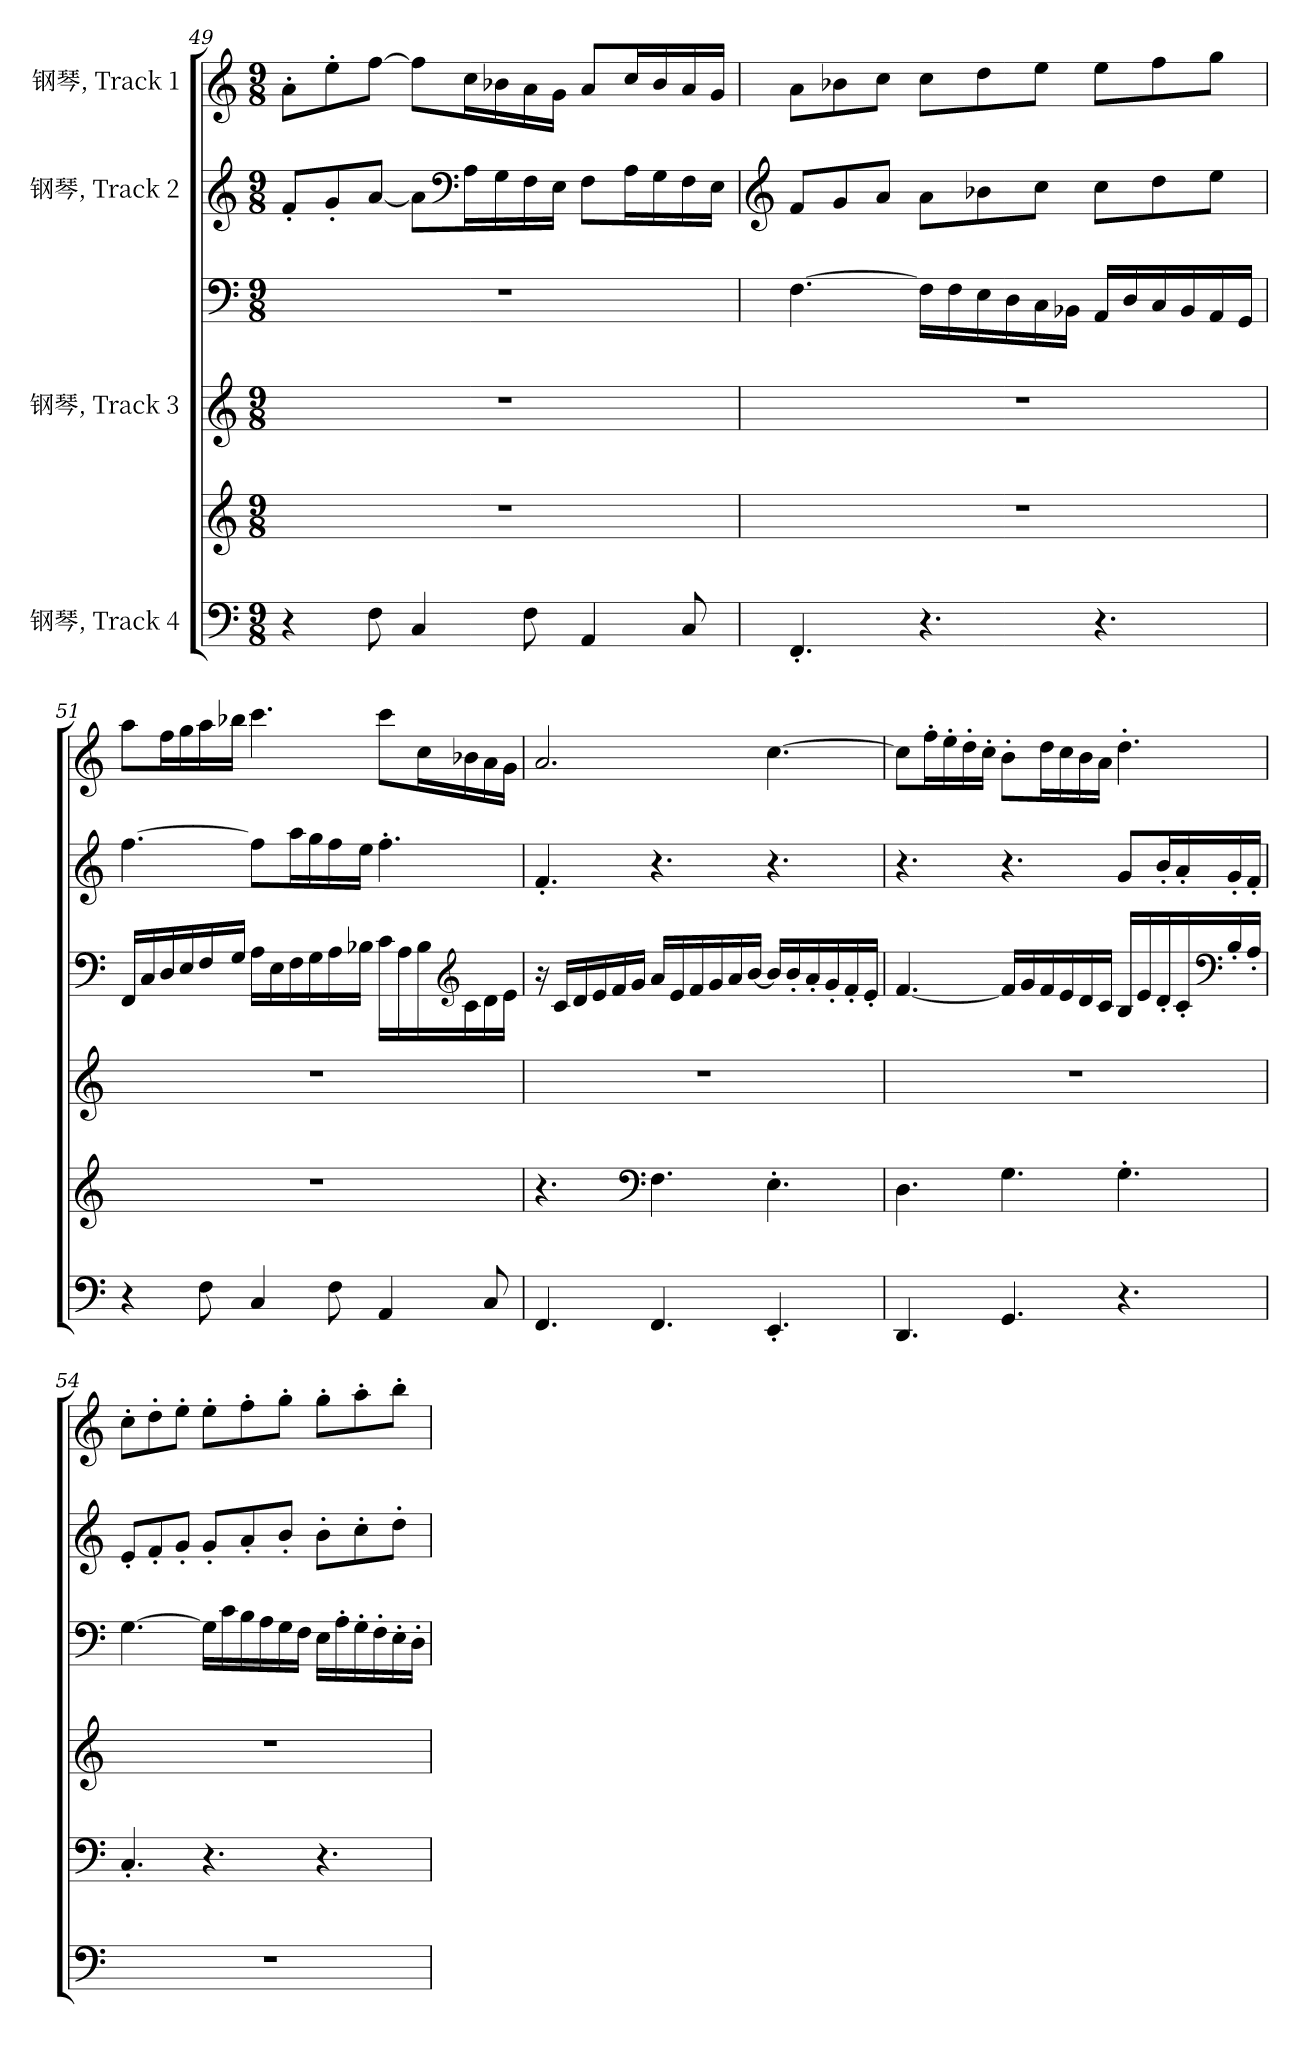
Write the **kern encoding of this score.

**kern	**kern	**kern	**kern	**kern	**kern
*part4	*part4	*part3	*part3	*part2	*part1
*staff6	*staff5	*staff4	*staff3	*staff2	*staff1
*I"钢琴, Track 4	*	*I"钢琴, Track 3	*	*I"钢琴, Track 2	*I"钢琴, Track 1
*clefF4	*clefG2	*clefG2	*clefF4	*clefG2	*clefG2
*k[]	*k[]	*k[]	*k[]	*k[]	*k[]
*M9/8	*M9/8	*M9/8	*M9/8	*M9/8	*M9/8
=49	=49	=49	=49	=49	=49
4r	8%9r	8%9r	8%9r	8f'/L	8a'\L
.	.	.	.	8g'/	8ee'\
8F\	.	.	.	[8a/J	[8ff\J
4C/	.	.	.	8a\L]	8ff\L]
*	*	*	*	*clefF4	*
.	.	.	.	16A\L	16cc\L
.	.	.	.	16G\	16b-X\
8F\	.	.	.	16F\	16a\
.	.	.	.	16E\JJ	16g\JJ
4AA/	.	.	.	8F\L	8a/L
.	.	.	.	16A\L	16cc/L
.	.	.	.	16G\	16b-/
8C/	.	.	.	16F\	16a/
.	.	.	.	16E\JJ	16g/JJ
!!LO:PB:g=z
=50	=50	=50	=50	=50	=50
*	*	*	*	*clefG2	*
4.FF'/	8%9r	8%9r	[4.F\	8f/L	8a\L
.	.	.	.	8g/	8b-X\
.	.	.	.	8a/J	8cc\J
*	*	*	*	*	*MM124
4.r	.	.	16F\LL]	8a\L	8cc\L
.	.	.	16F\	.	.
.	.	.	16E\	8b-X\	8dd\
.	.	.	16D\	.	.
.	.	.	16C\	8cc\J	8ee\J
.	.	.	16BB-X\JJ	.	.
4.r	.	.	16AA/LL	8cc\L	8ee\L
.	.	.	16D/	.	.
.	.	.	16C/	8dd\	8ff\
.	.	.	16BB-/	.	.
.	.	.	16AA/	8ee\J	8gg\J
.	.	.	16GG/JJ	.	.
=51	=51	=51	=51	=51	=51
4r	8%9r	8%9r	16FF/LL	[4.ff\	8aa\L
.	.	.	16C/	.	.
.	.	.	16D/	.	16ff\L
.	.	.	16E/	.	16gg\
*	*	*	*	*	*MM126
8F\	.	.	16F/	.	16aa\
.	.	.	16G/JJ	.	16bb-X\JJ
4C/	.	.	16A\LL	8ff\L]	4.ccc\
.	.	.	16E\	.	.
.	.	.	16F\	16aa\L	.
.	.	.	16G\	16gg\	.
8F\	.	.	16A\	16ff\	.
.	.	.	16B-X\JJ	16ee\JJ	.
4AA/	.	.	16c\LL	4.ff'\	8ccc\L
.	.	.	16A\	.	.
.	.	.	16B-\	.	16cc\L
*	*	*	*clefG2	*	*
.	.	.	16c\	.	16b-X\
8C/	.	.	16d\	.	16a\
.	.	.	16e\JJ	.	16g\JJ
!!LO:LB:g=z
=52	=52	=52	=52	=52	=52
4.FF/	4.r	8%9r	16r	4.f'/	2.a/
.	.	.	16c/LL	.	.
.	.	.	16d/	.	.
.	.	.	16e/	.	.
.	.	.	16f/	.	.
.	.	.	16g/JJ	.	.
*	*clefF4	*	*	*	*
4.FF/	4.F\	.	16a/LL	4.r	.
.	.	.	16e/	.	.
.	.	.	16f/	.	.
.	.	.	16g/	.	.
.	.	.	16a/	.	.
.	.	.	[16b/JJ	.	.
4.EE'/	4.E'\	.	16b/LL]	4.r	[4.cc\
.	.	.	16b'/	.	.
.	.	.	16a'/	.	.
.	.	.	16g'/	.	.
.	.	.	16f'/	.	.
.	.	.	16e'/JJ	.	.
=53	=53	=53	=53	=53	=53
4.DD/	4.D\	8%9r	[4.f/	4.r	8cc\L]
.	.	.	.	.	16ff'\L
.	.	.	.	.	16ee'\
.	.	.	.	.	16dd'\
.	.	.	.	.	16cc'\JJ
4.GG/	4.G\	.	16f/LL]	4.r	8b'\L
.	.	.	16g/	.	.
.	.	.	16f/	.	16dd\L
.	.	.	16e/	.	16cc\
.	.	.	16d/	.	16b\
.	.	.	16c/JJ	.	16a\JJ
4.r	4.G'\	.	16B/LL	8g/L	4.dd'\
.	.	.	16e/	.	.
.	.	.	16d'/	16b'/L	.
.	.	.	16c'/	16a'/	.
*	*	*	*clefF4	*	*
.	.	.	16B'/	16g'/	.
.	.	.	16A'/JJ	16f'/JJ	.
!!LO:PB:g=z
=54	=54	=54	=54	=54	=54
8%9r	4.C'/	8%9r	[4.G\	8e'/L	8cc'\L
.	.	.	.	8f'/	8dd'\
.	.	.	.	8g'/J	8ee'\J
.	4.r	.	16G\LL]	8g'/L	8ee'\L
.	.	.	16c\	.	.
.	.	.	16B\	8a'/	8ff'\
.	.	.	16A\	.	.
.	.	.	16G\	8b'/J	8gg'\J
.	.	.	16F\JJ	.	.
.	4.r	.	16E\LL	8b'\L	8gg'\L
.	.	.	16A'\	.	.
.	.	.	16G'\	8cc'\	8aa'\
.	.	.	16F'\	.	.
.	.	.	16E'\	8dd'\J	8bb'\J
.	.	.	16D'\JJ	.	.
=	=	=	=	=	=
*-	*-	*-	*-	*-	*-
